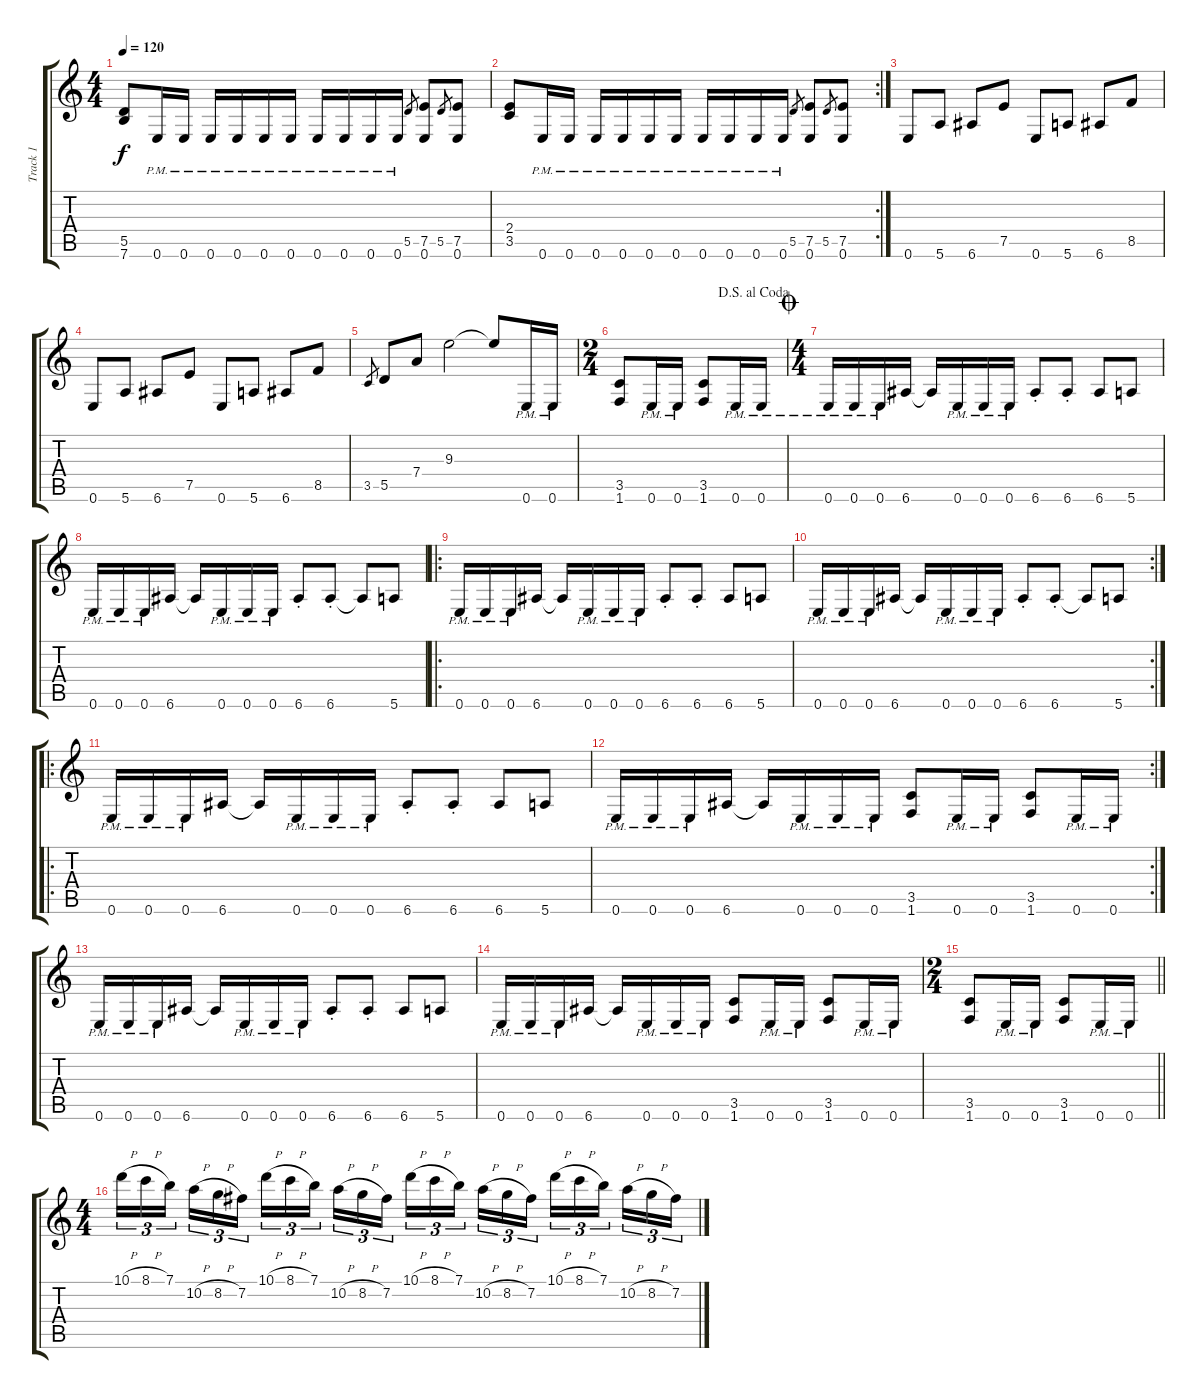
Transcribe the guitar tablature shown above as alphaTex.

\track ("Track 1" "Track 1") {instrument distortionguitar}
\staff {score tabs}
\tuning (E4 B3 G3 D3 A2 E2) {hide}
\ts (4 4)
\tempo 120
\clef g2
\ks c
(5.5 7.6).8{dy f} 0.6{pm}.16 0.6{pm}.16 0.6{pm}.16 0.6{pm}.16 0.6{pm}.16 0.6{pm}.16 0.6{pm}.16 0.6{pm}.16 0.6{pm}.16 0.6{pm}.16 5.5.8{gr} (7.5 0.6).8 5.5.8{gr} (7.5 0.6).8 |
\rc 2
(2.4 3.5).8 0.6{pm}.16 0.6{pm}.16 0.6{pm}.16 0.6{pm}.16 0.6{pm}.16 0.6{pm}.16 0.6{pm}.16 0.6{pm}.16 0.6{pm}.16 0.6{pm}.16 5.5.8{gr} (7.5 0.6).8 5.5.8{gr} (7.5 0.6).8 |
0.6.8 5.6.8 6.6.8 7.5.8 0.6.8 5.6.8 6.6.8 8.5.8 |
0.6.8 5.6.8 6.6.8 7.5.8 0.6.8 5.6.8 6.6.8 8.5.8 |
3.5.8{gr} 5.5.8 7.4.8 9.3.2 9.3{t}.8 0.6{pm}.16 0.6{pm}.16 |
\ts (2 4)
\jump dalsegnoalcoda
(3.5 1.6).8 0.6{pm}.16 0.6{pm}.16 (3.5 1.6).8 0.6{pm}.16 0.6{pm}.16 |
\ts (4 4)
\jump coda
0.6{pm}.16 0.6{pm}.16 0.6{pm}.16 6.6.16 6.6{t}.16 0.6{pm}.16 0.6{pm}.16 0.6{pm}.16 6.6{st}.8 6.6{st}.8 6.6.8 5.6.8 |
0.6{pm}.16 0.6{pm}.16 0.6{pm}.16 6.6.16 6.6{t}.16 0.6{pm}.16 0.6{pm}.16 0.6{pm}.16 6.6{st}.8 6.6{st}.8 6.6{t}.8 5.6.8 |
\ro
0.6{pm}.16 0.6{pm}.16 0.6{pm}.16 6.6.16 6.6{t}.16 0.6{pm}.16 0.6{pm}.16 0.6{pm}.16 6.6{st}.8 6.6{st}.8 6.6.8 5.6.8 |
\rc 2
0.6{pm}.16 0.6{pm}.16 0.6{pm}.16 6.6.16 6.6{t}.16 0.6{pm}.16 0.6{pm}.16 0.6{pm}.16 6.6{st}.8 6.6{st}.8 6.6{t}.8 5.6.8 |
\ro
0.6{pm}.16 0.6{pm}.16 0.6{pm}.16 6.6.16 6.6{t}.16 0.6{pm}.16 0.6{pm}.16 0.6{pm}.16 6.6{st}.8 6.6{st}.8 6.6.8 5.6.8 |
\rc 2
0.6{pm}.16 0.6{pm}.16 0.6{pm}.16 6.6.16 6.6{t}.16 0.6{pm}.16 0.6{pm}.16 0.6{pm}.16 (3.5 1.6).8 0.6{pm}.16 0.6{pm}.16 (3.5 1.6).8 0.6{pm}.16 0.6{pm}.16 |
0.6{pm}.16 0.6{pm}.16 0.6{pm}.16 6.6.16 6.6{t}.16 0.6{pm}.16 0.6{pm}.16 0.6{pm}.16 6.6{st}.8 6.6{st}.8 6.6.8 5.6.8 |
0.6{pm}.16 0.6{pm}.16 0.6{pm}.16 6.6.16 6.6{t}.16 0.6{pm}.16 0.6{pm}.16 0.6{pm}.16 (3.5 1.6).8 0.6{pm}.16 0.6{pm}.16 (3.5 1.6).8 0.6{pm}.16 0.6{pm}.16 |
\ts (2 4)
\barLineRight lightlight
(3.5 1.6).8 0.6{pm}.16 0.6{pm}.16 (3.5 1.6).8 0.6{pm}.16 0.6{pm}.16 |
\ts (4 4)
10.1{h}.16{tu (3 2)} 8.1{h}.16{tu (3 2)} 7.1.16{tu (3 2) beam splitsecondary} 10.2{h}.16{tu (3 2)} 8.2{h}.16{tu (3 2)} 7.2.16{tu (3 2)} 10.1{h}.16{tu (3 2)} 8.1{h}.16{tu (3 2)} 7.1.16{tu (3 2) beam splitsecondary} 10.2{h}.16{tu (3 2)} 8.2{h}.16{tu (3 2)} 7.2.16{tu (3 2)} 10.1{h}.16{tu (3 2)} 8.1{h}.16{tu (3 2)} 7.1.16{tu (3 2) beam splitsecondary} 10.2{h}.16{tu (3 2)} 8.2{h}.16{tu (3 2)} 7.2.16{tu (3 2)} 10.1{h}.16{tu (3 2)} 8.1{h}.16{tu (3 2)} 7.1.16{tu (3 2) beam splitsecondary} 10.2{h}.16{tu (3 2)} 8.2{h}.16{tu (3 2)} 7.2.16{tu (3 2)}
